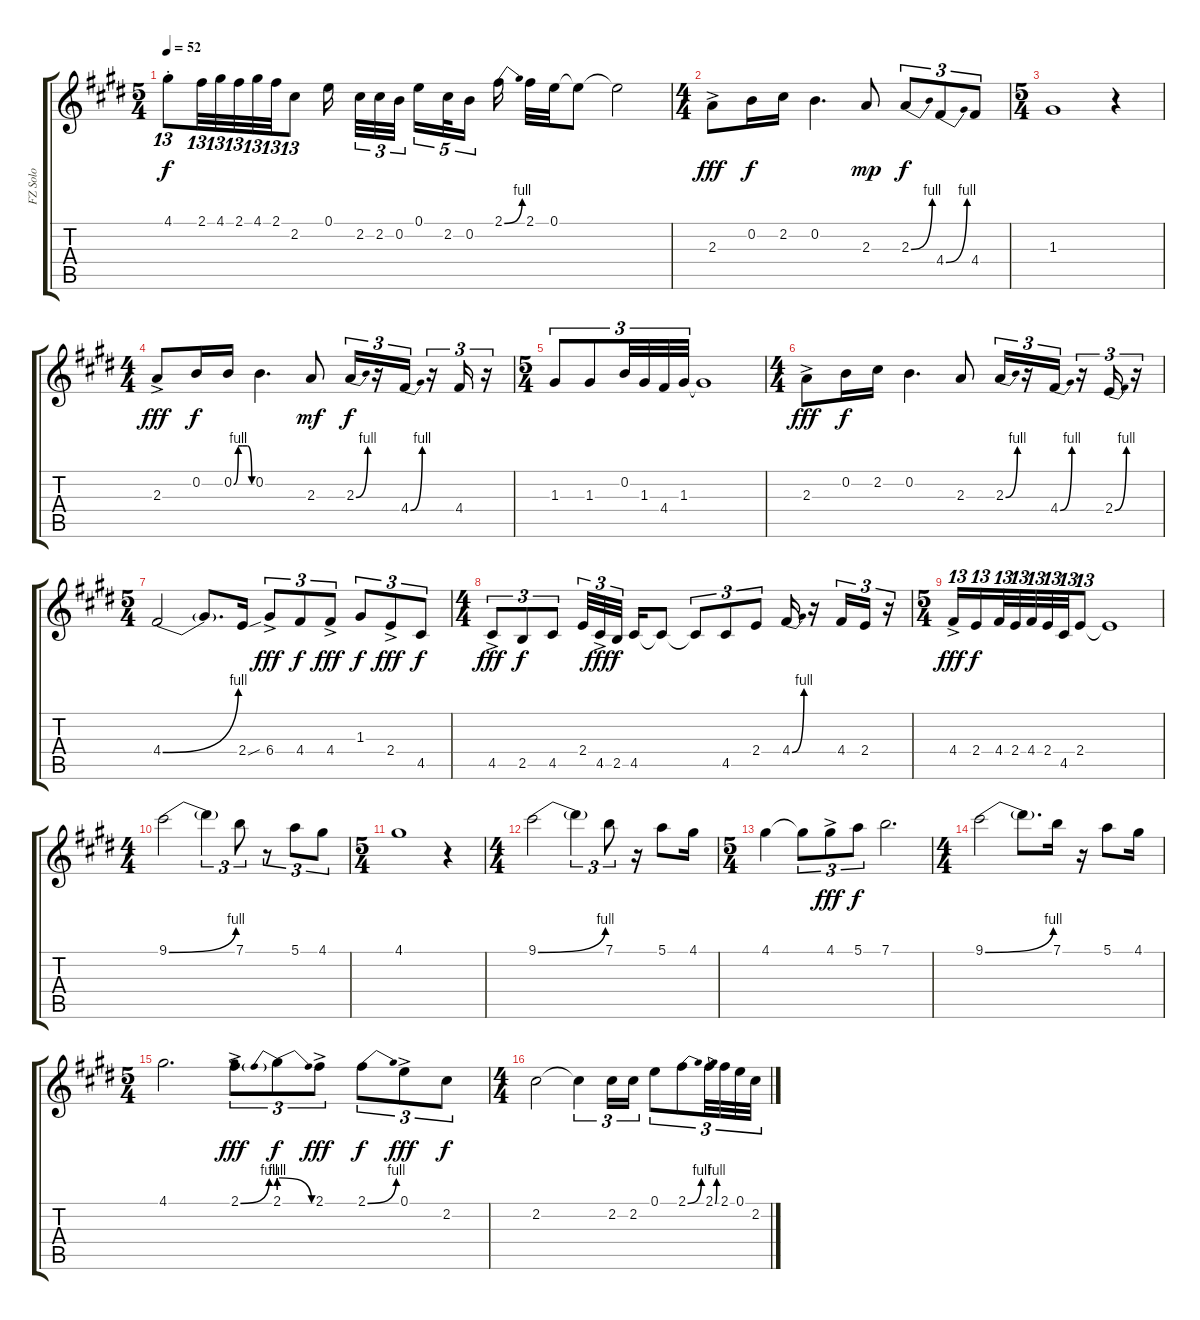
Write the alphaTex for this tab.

\track ("FZ Solo" "FZ Solo") {instrument overdrivenguitar}
\staff {score tabs}
\tuning (E4 B3 G3 D3 A2 E2) {hide}
\ts (5 4)
\tempo 52
\clef g2
\ks e
4.1{st}.8{tu (13 8) dy f} 2.1.32{tu (13 8)} 4.1.32{tu (13 8)} 2.1.32{tu (13 8)} 4.1.32{tu (13 8)} 2.1.32{tu (13 8)} 2.2.8{tu (13 8)} 0.1.16{beam splitsecondary} 2.2.32{tu (3 2)} 2.2.32{tu (3 2)} 0.2.32{tu (3 2) beam splitsecondary} 0.1.16{tu (5 4)} 2.2.32{tu (5 4)} 0.2.16{tu (5 4)} 2.1{be (bend 0 0 60 4)}.16 2.1.32 0.1.32 0.1{t}.8 0.1{t}.2 |
\ts (4 4)
2.3{ac}.8{dy fff} 0.2.16{dy f} 2.2.16 0.2.4{d} 2.3.8{dy mp} 2.3{be (bend 0 0 60 4)}.8{tu (3 2) dy f} 4.4{be (bend 0 0 60 4)}.8{tu (3 2)} 4.4.8{tu (3 2)} |
\ts (5 4)
1.3.1 r.4 |
\ts (4 4)
2.3{ac}.8{dy fff} 0.2.16{dy f} 0.2{be (custom 0 0 15 4 30 4 45 4 60 0)}.16 0.2.4{d} 2.3.8{dy mf} 2.3{be (bend 0 0 60 4)}.16{tu (3 2) dy f} r.16{tu (3 2)} 4.4{be (bend 0 0 60 4)}.16{tu (3 2)} r.16{tu (3 2)} 4.4.16{tu (3 2)} r.16{tu (3 2)} |
\ts (5 4)
1.3.8{tu (3 2)} 1.3.8{tu (3 2)} 0.2.32{tu (3 2)} 1.3.32{tu (3 2)} 4.4.32{tu (3 2)} 1.3.32{tu (3 2)} 1.3{t}.1 |
\ts (4 4)
2.3{ac}.8{dy fff} 0.2.16{dy f} 2.2.16 0.2.4{d} 2.3.8 2.3{be (bend 0 0 60 4)}.16{tu (3 2)} r.16{tu (3 2)} 4.4{be (bend 0 0 60 4)}.16{tu (3 2)} r.16{tu (3 2)} 2.4{be (bend 0 0 60 4)}.16{tu (3 2)} r.16{tu (3 2)} |
\ts (5 4)
4.4{be (bend 0 0 60 4)}.2 4.4{t}.8{d} 2.4{sou}.16 6.4{ac}.8{tu (3 2) dy fff} 4.4.8{tu (3 2) dy f} 4.4{ac}.8{tu (3 2) dy fff} 1.3.8{tu (3 2) dy f} 2.4{ac}.8{tu (3 2) dy fff} 4.5.8{tu (3 2) dy f} |
\ts (4 4)
4.5{ac}.8{tu (3 2) dy fff} 2.5.8{tu (3 2) dy f} 4.5.8{tu (3 2)} 2.4.32{tu (3 2)} 4.5{ac}.32{tu (3 2) dy fff} 2.5.32{tu (3 2) dy f beam splitsecondary} 4.5.16 4.5{t}.8 4.5{t}.8{tu (3 2)} 4.5.8{tu (3 2)} 2.4.8{tu (3 2)} 4.4{be (bend 0 0 60 4)}.16 r.16 4.4.16{tu (3 2)} 2.4.16{tu (3 2)} r.16{tu (3 2)} |
\ts (5 4)
4.4{ac}.16{tu (13 8) dy fff} 2.4.16{tu (13 8) dy f} 4.4.32{tu (13 8)} 2.4.32{tu (13 8)} 4.4.32{tu (13 8)} 2.4.32{tu (13 8)} 4.5.32{tu (13 8)} 2.4.8{tu (13 8)} 2.4{t}.1 |
\ts (4 4)
9.1{be (bend 0 0 60 4)}.2 9.1{t}.4{tu (3 2)} 7.1.8{tu (3 2)} r.8{tu (3 2)} 5.1.8{tu (3 2)} 4.1.8{tu (3 2)} |
\ts (5 4)
4.1.1 r.4 |
\ts (4 4)
9.1{be (bend 0 0 60 4)}.2 9.1{t}.4{tu (3 2)} 7.1.8{tu (3 2)} r.16 5.1.8 4.1.16 |
\ts (5 4)
4.1.4 4.1{t}.8{tu (3 2)} 4.1{ac}.8{tu (3 2) dy fff} 5.1.8{tu (3 2) dy f} 7.1.2{d} |
\ts (4 4)
9.1{be (bend 0 0 60 4)}.2 9.1{t}.8{d} 7.1.16 r.16 5.1.8 4.1.16 |
\ts (5 4)
4.1.2{d} 2.1{be (bend 0 0 60 4) ac}.8{tu (3 2) dy fff} 2.1{be (prebendrelease 0 4 60 0)}.8{tu (3 2) dy f} 2.1{ac}.8{tu (3 2) dy fff} 2.1{be (bend 0 0 60 4)}.8{tu (3 2) dy f} 0.1{ac}.8{tu (3 2) dy fff} 2.2.8{tu (3 2) dy f} |
\ts (4 4)
2.2.2 2.2{t}.4{tu (3 2)} 2.2.16{tu (3 2)} 2.2.16{tu (3 2)} 0.1.8{tu (3 2)} 2.1{be (bend 0 0 60 4)}.8{tu (3 2)} 2.1{be (bend 0 0 60 4)}.32{tu (3 2)} 2.1.32{tu (3 2)} 0.1.32{tu (3 2)} 2.2.32{tu (3 2)}
